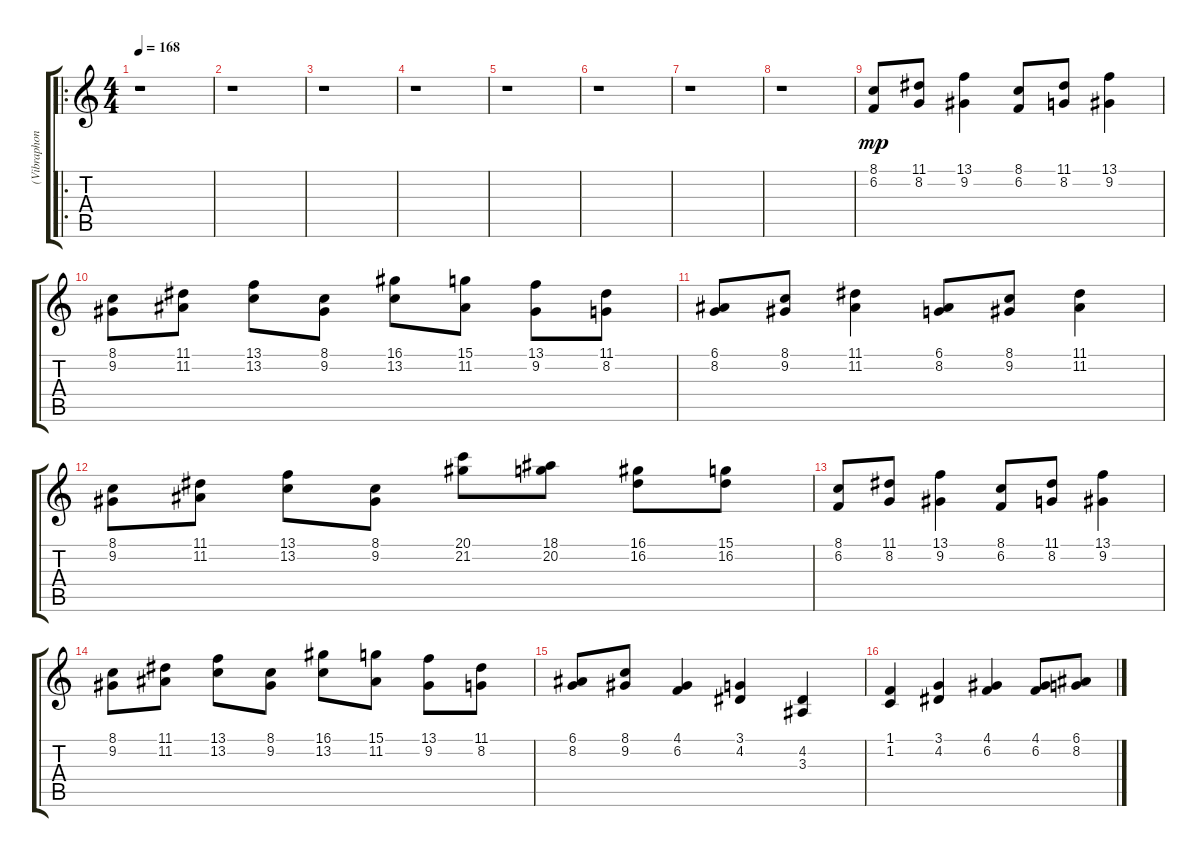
\track ("(Vibraphone)" "(Vibraphon") {instrument vibraphone}
\staff {score tabs}
\tuning (E4 B3 G3 D3 A2 E2) {hide}
\ro
\ts (4 4)
\tempo 168
\clef g2
\ks c
r.1{dy mp instrument vibraphone} |
r.1 |
r.1 |
r.1 |
r.1 |
r.1 |
r.1 |
r.1 |
(8.1 6.2).8 (11.1 8.2).8 (13.1 9.2).4 (8.1 6.2).8 (11.1 8.2).8 (13.1 9.2).4 |
(8.1 9.2).8 (11.1 11.2).8 (13.1 13.2).8 (8.1 9.2).8 (16.1 13.2).8 (15.1 11.2).8 (13.1 9.2).8 (11.1 8.2).8 |
(6.1 8.2).8 (8.1 9.2).8 (11.1 11.2).4 (6.1 8.2).8 (8.1 9.2).8 (11.1 11.2).4 |
(8.1 9.2).8 (11.1 11.2).8 (13.1 13.2).8 (8.1 9.2).8 (20.1 21.2).8 (18.1 20.2).8 (16.1 16.2).8 (15.1 16.2).8 |
(8.1 6.2).8 (11.1 8.2).8 (13.1 9.2).4 (8.1 6.2).8 (11.1 8.2).8 (13.1 9.2).4 |
(8.1 9.2).8 (11.1 11.2).8 (13.1 13.2).8 (8.1 9.2).8 (16.1 13.2).8 (15.1 11.2).8 (13.1 9.2).8 (11.1 8.2).8 |
(6.1 8.2).8 (8.1 9.2).8 (4.1 6.2).4 (3.1 4.2).4 (4.2 3.3).4 |
(1.1 1.2).4 (3.1 4.2).4 (4.1 6.2).4 (4.1 6.2).8 (6.1 8.2).8
